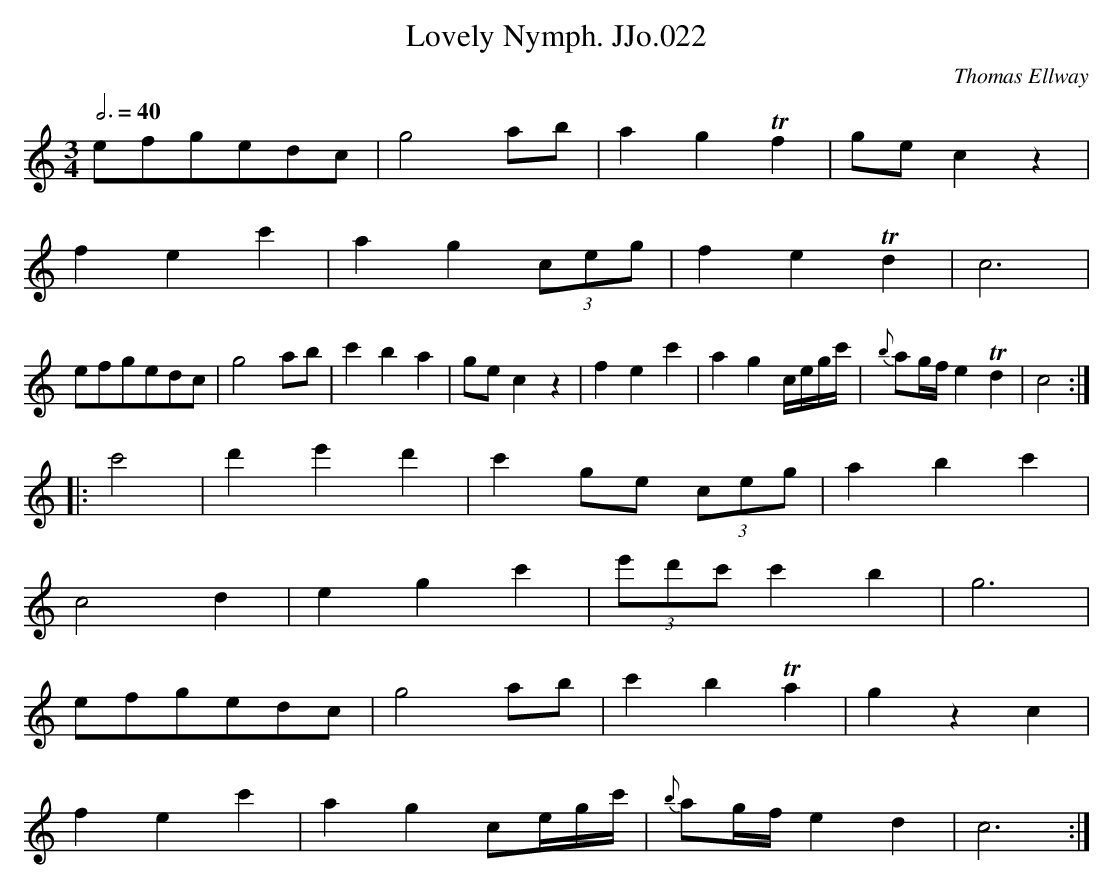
X:1
T:Lovely Nymph. JJo.022
C:Thomas Ellway
L:1/8
M:3/4
Q:3/4=40
K:C
efgedc|g4ab|a2g2Tf2|gec2z2|!
f2e2c'2|a2g2 (3ceg|f2e2Td2|c6|!
efgedc|g4ab|c'2b2a2|gec2z2|
f2e2c'2|a2g2c/e/g/c'/|{b}ag/f/e2Td2|c4::!
c'4|d'2e'2d'2|c'2ge (3ceg|a2b2c'2|!
c4d2|e2g2c'2|(3e'd'c' c'2b2|g6|!
efgedc|g4ab|c'2b2Ta2|g2z2c2|!
f2e2c'2|a2g2ce/g/c'/|{b}ag/f/e2d2|c6:|
